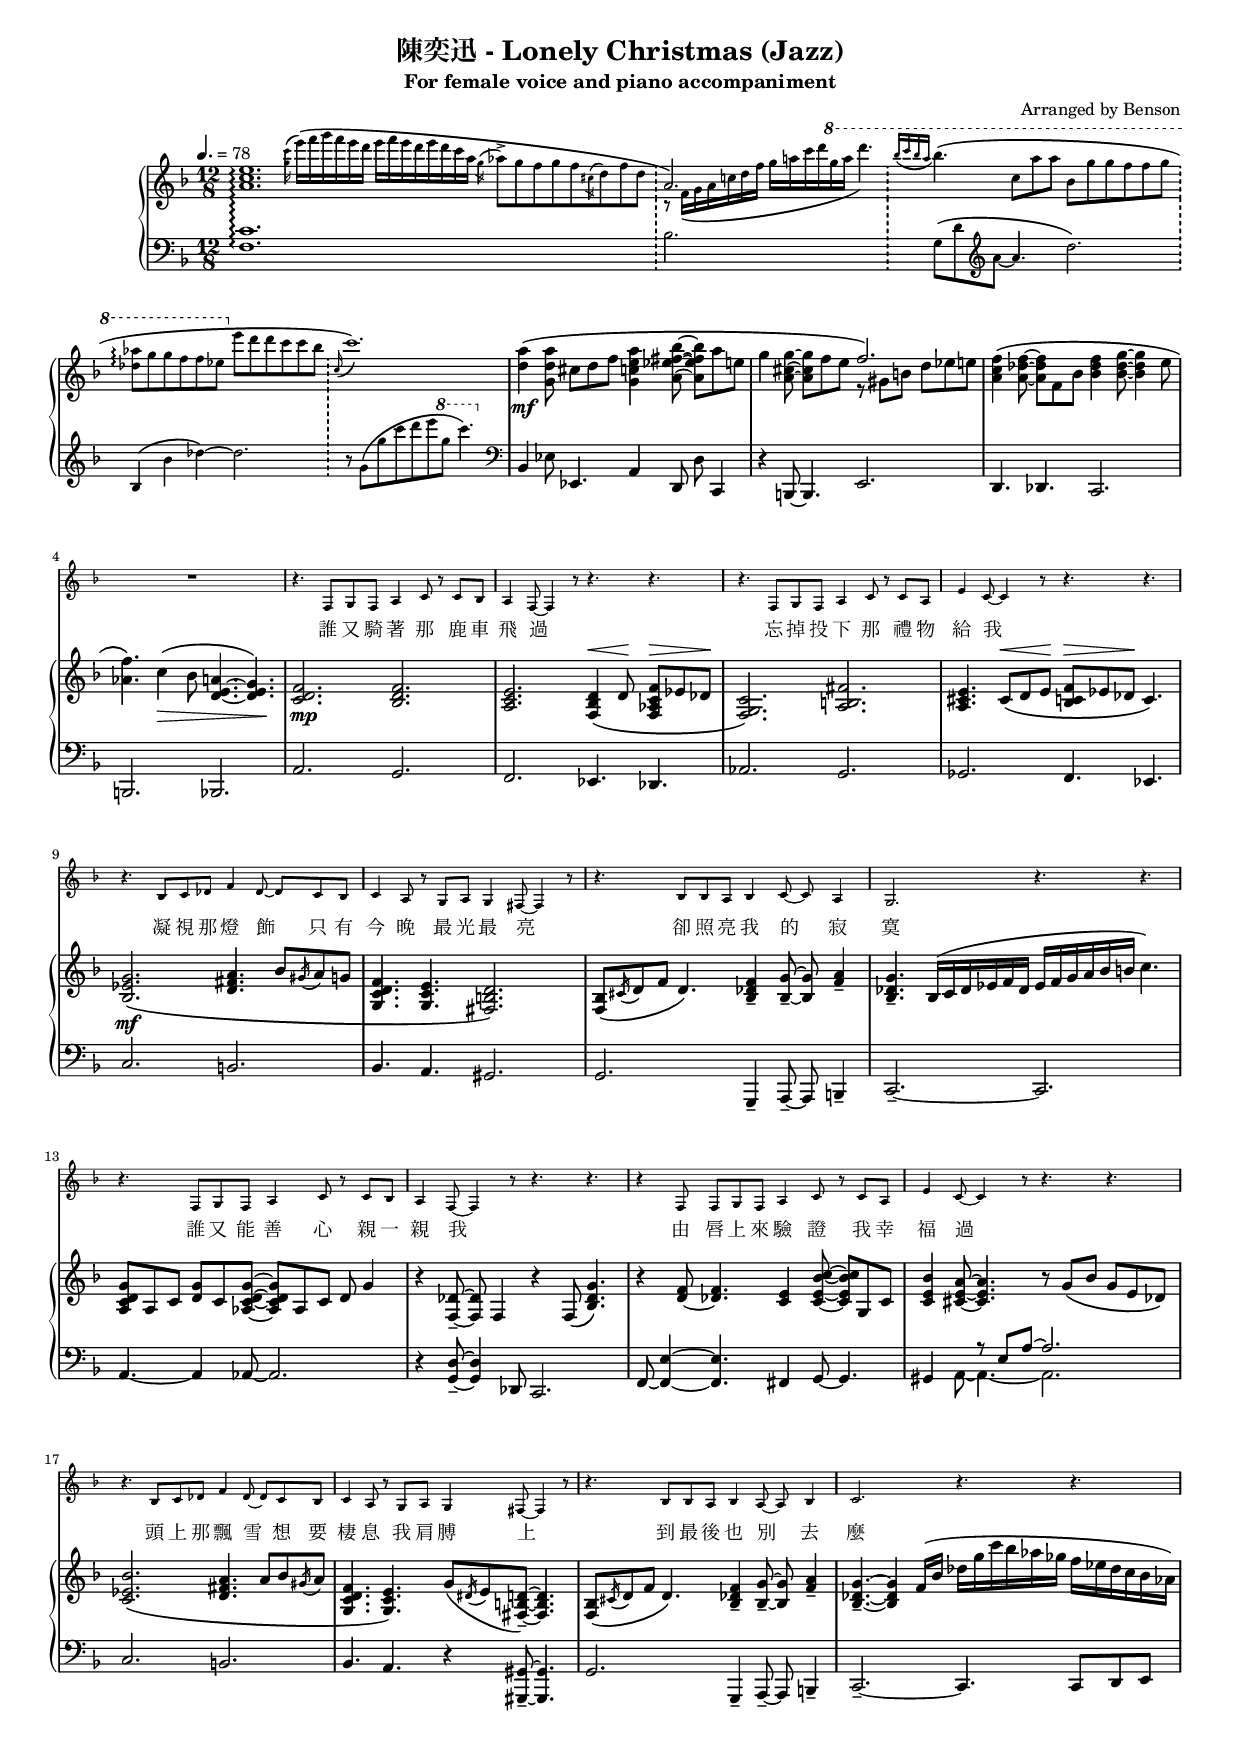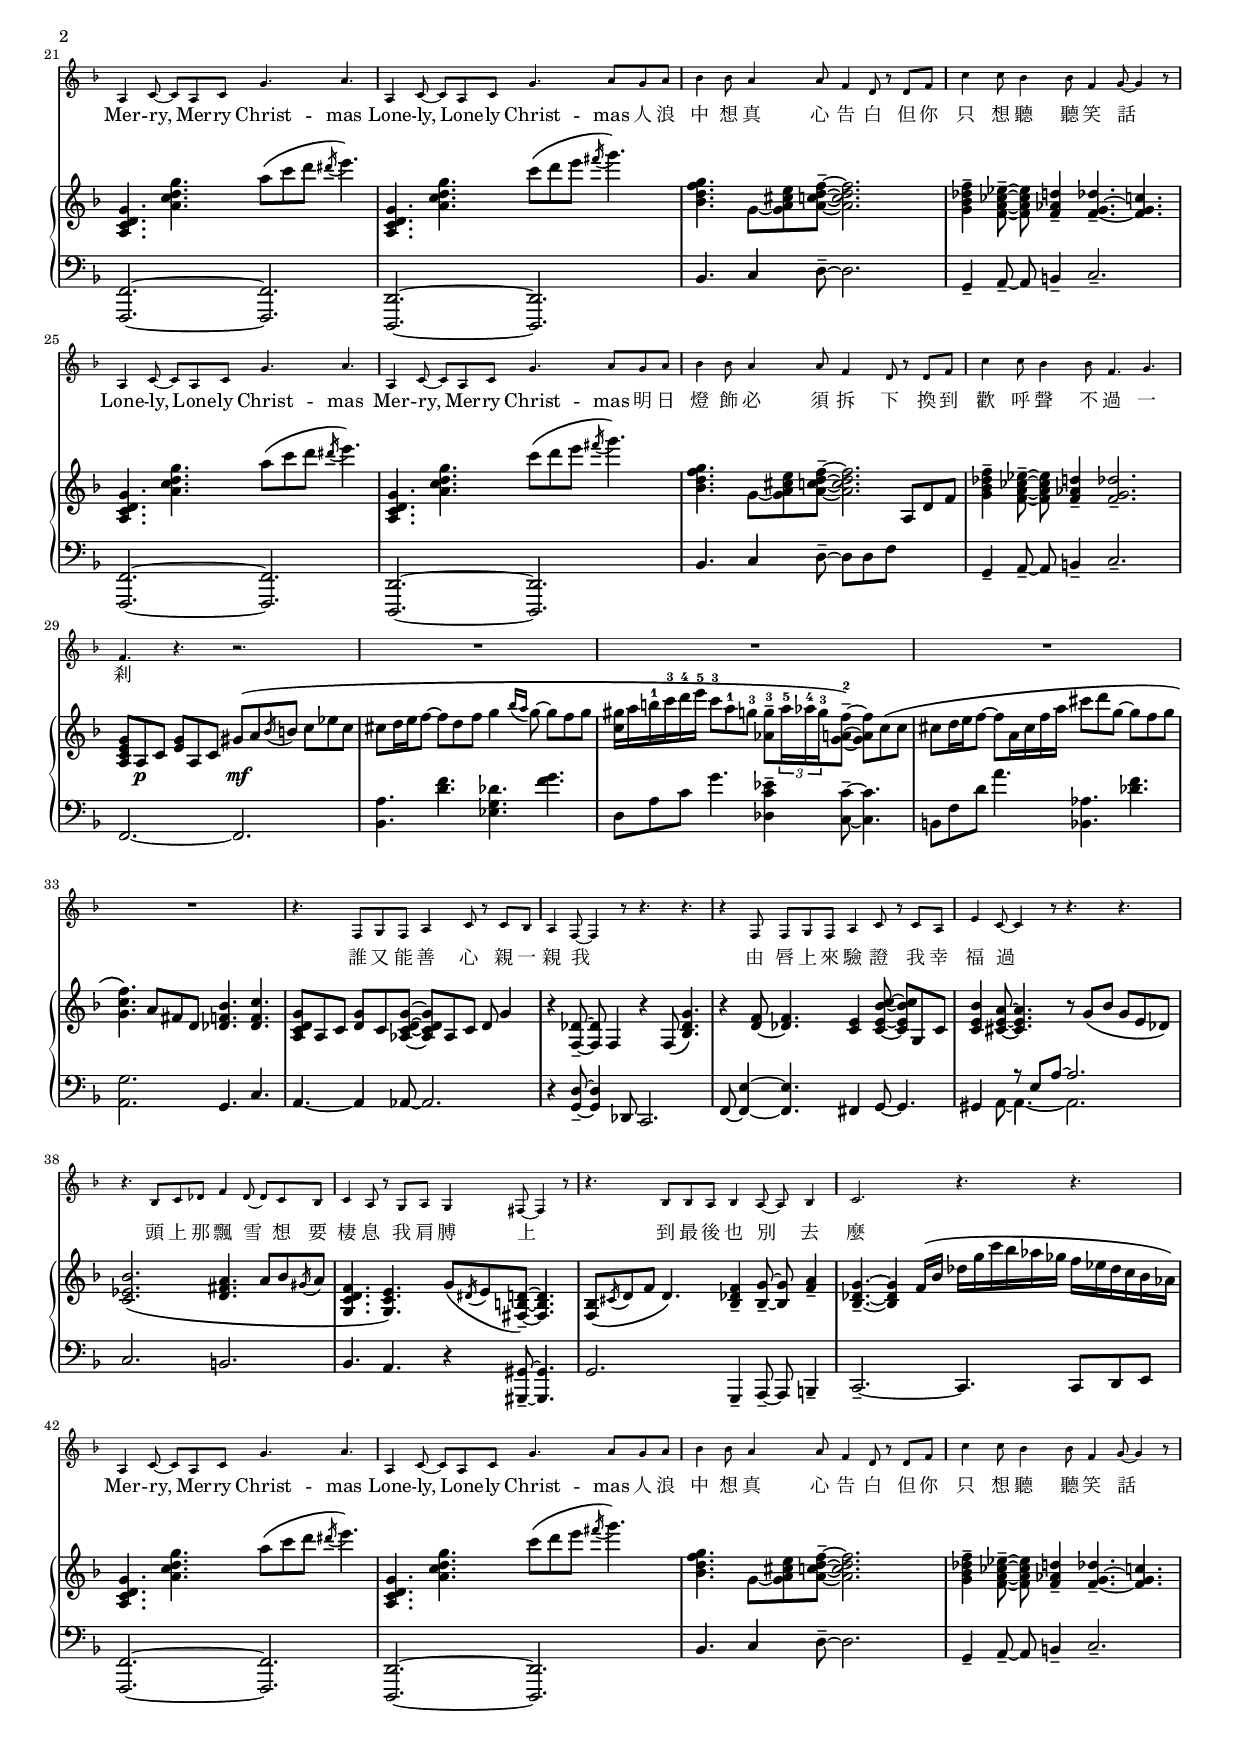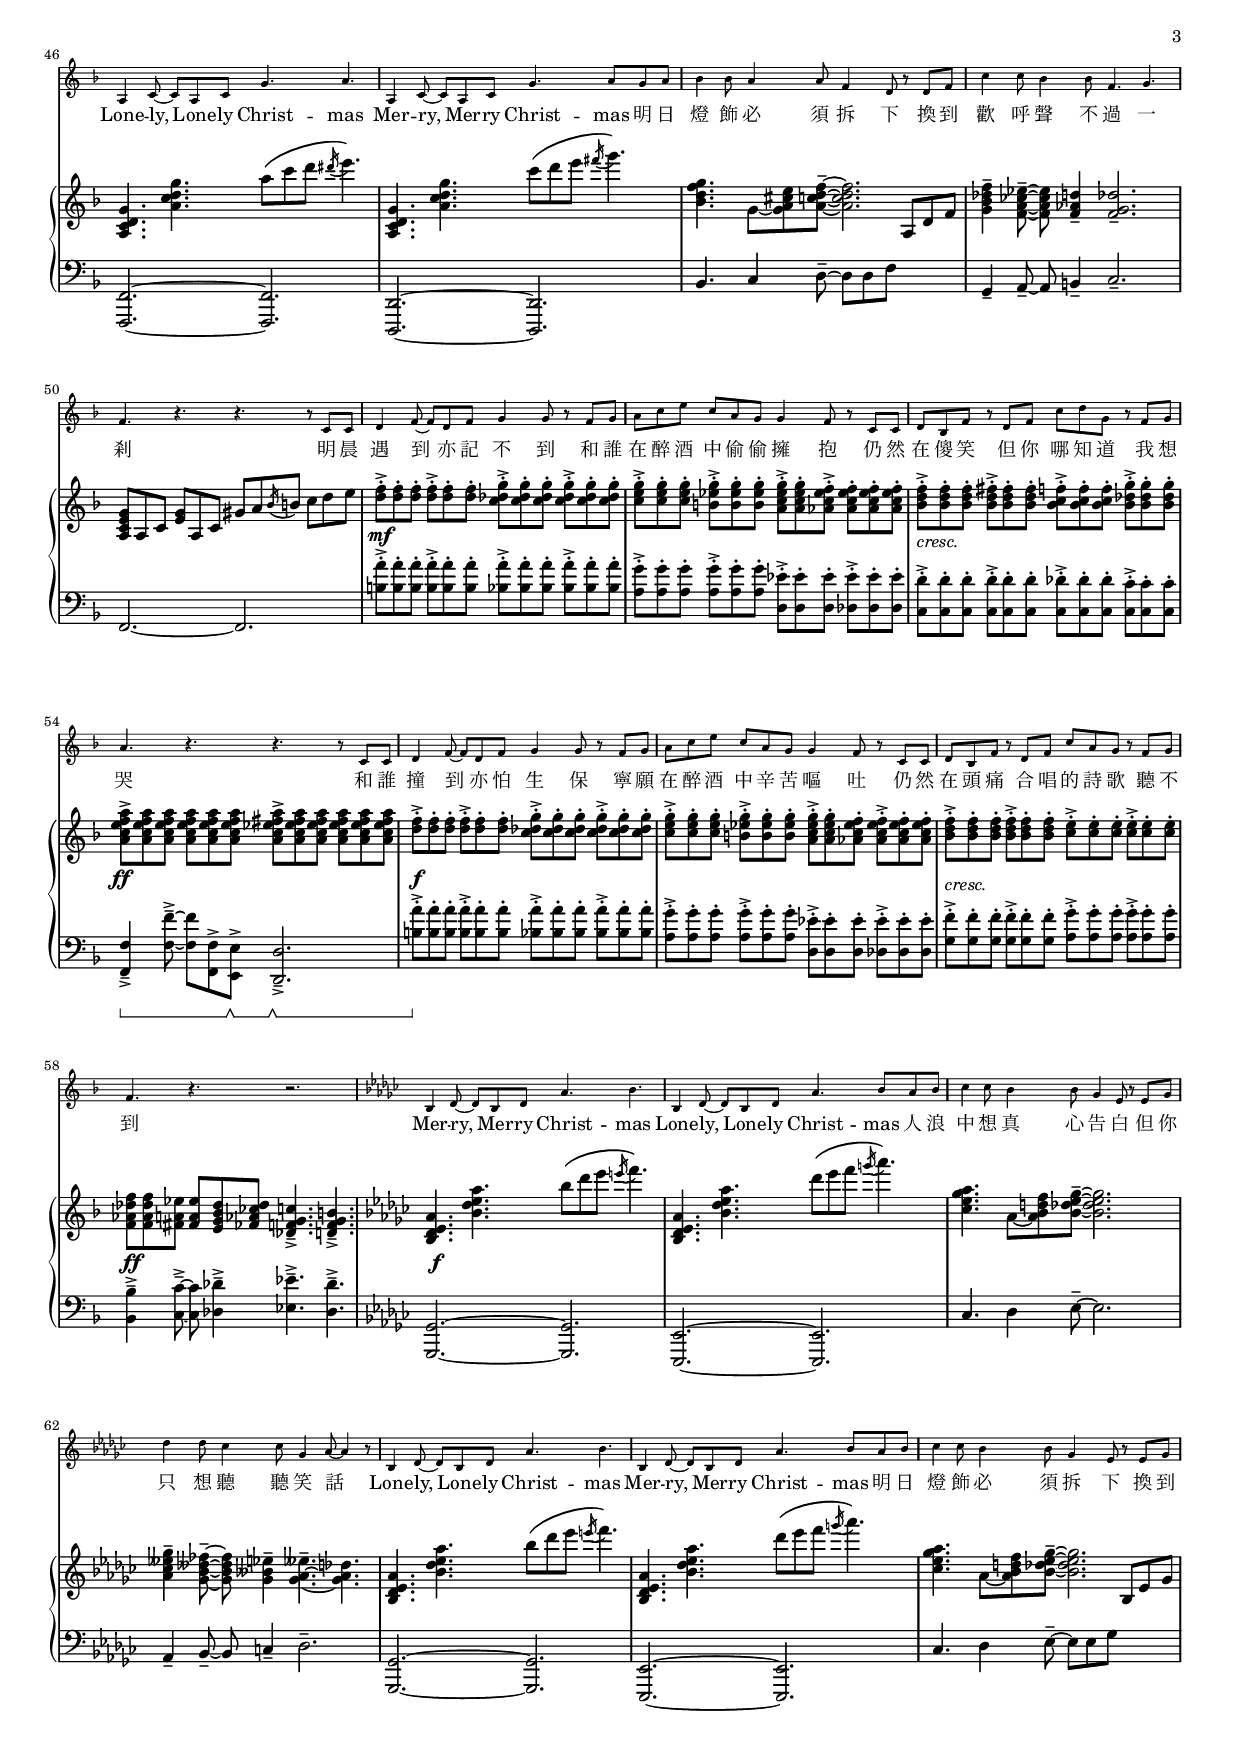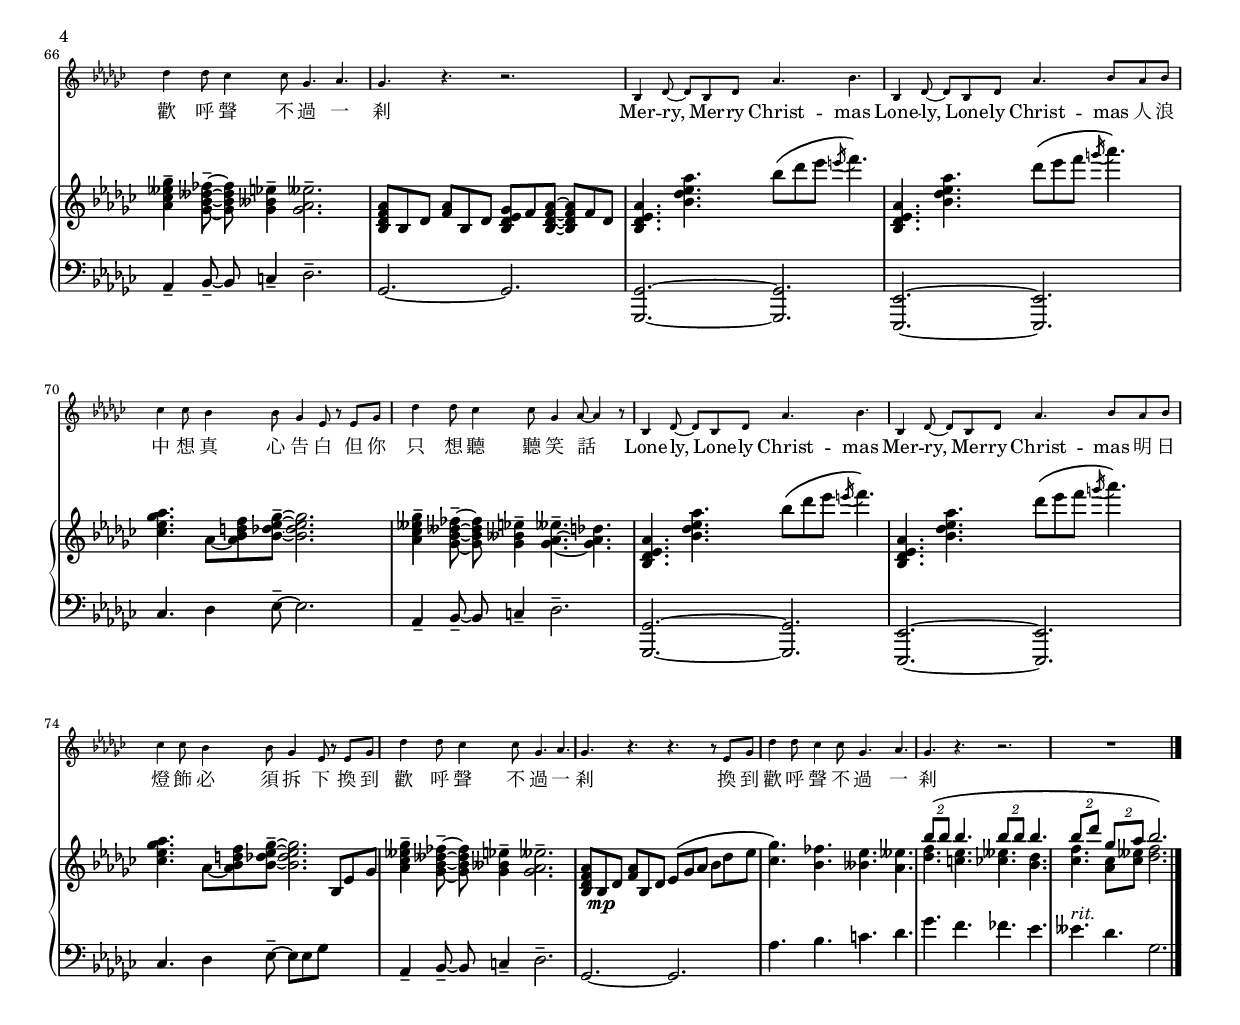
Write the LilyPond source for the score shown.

\version "2.18.2"
#(set-global-staff-size 15)

%%%%%%%%%%%%%%%%%%%%%%%%%%%%%%%%%%%%%%%%%%%%%%%%%%%%%%%%%%%%%%%%%%%%%%%%%%%%%%%%%%%%%%%%%%
%%  http://lsr.di.unimi.it/LSR/Item?id=445

%LSR by Jay Anderson.
%modyfied by Simon Albrecht on March 2014.
%=> http://lilypond.1069038.n5.nabble.com/LSR-445-error-td160662.html

#(define (octave-up m t)
 (let* ((octave (1- t))
      (new-note (ly:music-deep-copy m))
      (new-pitch (ly:make-pitch
        octave
        (ly:pitch-notename (ly:music-property m 'pitch))
        (ly:pitch-alteration (ly:music-property m 'pitch)))))
  (set! (ly:music-property new-note 'pitch) new-pitch)
  new-note))

#(define (octavize-chord elements t)
 (cond ((null? elements) elements)
     ((eq? (ly:music-property (car elements) 'name) 'NoteEvent)
       (cons (car elements)
             (cons (octave-up (car elements) t)
                   (octavize-chord (cdr elements) t))))
     (else (cons (car elements) (octavize-chord (cdr elements ) t)))))

#(define (octavize music t)
 (if (eq? (ly:music-property music 'name) 'EventChord)
       (ly:music-set-property! music 'elements (octavize-chord
(ly:music-property music 'elements) t)))
 music)

makeOctaves = #(define-music-function (parser location arg mus) (integer? ly:music?)
 (music-map (lambda (x) (octavize x arg)) (event-chord-wrap! mus)))
%%%%%%%%%%%%%%%%%%%%%%%%%%%%%%%%%%%%%%%%%%%%%%%%%%%%%%%%%%%%%%%%%%%%%%%%%%%%%%%%%%%%%%%%%%


\header {
  title = "陳奕迅 - Lonely Christmas (Jazz)"
  subtitle = "For female voice and piano accompaniment"
  arranger = "Arranged by Benson"
}

upper-intro = \relative c'' {
  \cadenzaOn
  <e g b>1.\arpeggio
  \tiny
  << {
    \tiny
    \stemNeutral
    \appoggiatura <d' g>16 b'16[\( c d c b a] b[ c b a b a g e]
    \acciaccatura d16 ees8->[ d c d c \acciaccatura gis16 a8 c a]
    \bar "!"
    \stemUp
    e2.\)
  } \\ {
    \stemDown
    \tiny
    s4.
    s2
    s1
    r8
    c16[\( d e g a c]
    d[ e g a \ottava #1 d e]
    a4.\)
  } >>
  \stemNeutral
  \bar "!"
  \appoggiatura { f16 g f e }
  f4.\( g,8[ e' e]
  f,[ d' d c c d]
  \bar "!"
  <aes ees'>8\arpeggio[ d d c c bes] \ottava #0 bes[ aes aes g g f]
  \bar "!"
  \appoggiatura g,16 g'1.\)
  \bar "|"
  \normalsize
  \cadenzaOff
}

lower-intro = \relative c' {
  \cadenzaOn
  <c g'>1.\arpeggio
  \tiny
  s4.
  s2
  s1
  f2.
  s2
  d8[\( a' \clef treble e'~] e4. a2.\)
  f,4\( f' aes~\) aes2.
  r8
  d,8[\( d' g a b \ottava #1 d]
  g4.\)
  \ottava #0
  s4
  \normalsize
  \cadenzaOff
}

upper-prelude = \relative c {
  << { \stemNeutral <a''' e'>4\( <d, a' e'>8 gis a c <d, g b e>4 <e bes' cis f>8~ q e' b
  d4 <e, gis d'>8~ q c' b \stemUp c2.\) } \\ { s1. s2. \stemDown r8 dis, fis a bes b } >>
  <e, g c>4\( <e aes c>8~ q c f <f aes c>4 <f aes d>8~ q4 b8
  <ees, c'>4.\) g4\( f8 <a, b e>4.~ <a b d>\)
}

lower-prelude = \relative c {
  \clef bass
  f4 bes8 bes,4. e4 a,8 a' g,4 r4 fis8~ fis4. b2.
  a4. aes4. g2. fis2. f
}

lower-melodya = \relative c {
  e2. d c bes4. aes
  ees'2. d des c4. bes
  g'2. fis f4. e dis2.
  d2. d,4-- e8~-- e fis4-- g2.~-- g2.
}

upper-melodya = \relative c' {
  \clef treble
  <g' a c>2. <f a c> <e g b> <c f a>4\(^\< a'8\! <c, ees g c>8^\> bes' aes\!
  <c, d g>2.\) <e fis cis'> <e gis b>4. gis8\(^\< a b\! <f g c>8^\> bes aes\! g4.\)
  <f bes d>2.\( <a cis e>4. f'8 \acciaccatura dis16 e8 d <d, g a c>4. <d g b> <cis fis a>2.\)
  <c f>8\( \acciaccatura gis'16 a8 c a4.\) <f aes c>4-- <f d'>8~-- q <c' e>4-- <f, aes d>4.--
  f16\( g aes bes c aes bes c d e f fis g4.\)
}

lower-melodya-dash = \relative c {
  e4.~ e4 ees8~ ees2.
  r4 <d a'>8~-- q4 aes8 g2.
  c8~ <c b'>4~ q4. cis4 d8~ d4. dis4 << { s8 r8 b' e~ e2. } \\ { e,8~ e4.~ e2. } >>
  g2. fis f4. e r4 <dis dis,>8~-- q4.
  d2. d,4-- e8~-- e fis4-- g2.~-- g4. g8 a b
}

upper-melodya-dash = \relative c' {
  <e g a d>8 e g <a d> g <ees g a d>~ q ees g a d4
  r4 <c, aes'>8~-- q8 c4 r4 c8\( <f aes d>4.\)
  r4 <a c>8~ <aes c>4. <g b>4 <g b f' g>8~ q8 d8 g <g b f'>4 <gis b e>8~ q4. r8 d'\( f d b aes\)
  <g bes f'>2.\( <a cis e>4. e'8 f \acciaccatura dis16 e8 <d, g a c>4. <d g b>\) d'8\( \acciaccatura ais16 b8 <cis, fis a>8~\)-- q4.
  <c f>8\( \acciaccatura gis'16 a8 c a4.\) <f aes c>4-- <f d'>8~-- q <c' e>4-- <f, aes d>4.~-- q4
  c'16\( f aes d g f ees des c bes aes g f ees\)
}

lower-melodyb = \relative c, {
  <c c'>2.~ q
  <a a'>~ q
  f''4. g4 a8~-- a2.
  d,4-- e8~-- e fis4-- g2.--
  <c,, c'>2.~ q
  <a a'>~ q
  f''4. g4 a8~-- a a c \change Staff = "right" e a c
  \change Staff = "left"
  d,,4-- e8~-- e fis4-- g2.-- c,2.~ c
}

upper-melodyb = \relative c {
  % \clef bass % depending on transpoing interval
  <e' g a d>4.
  % \clef treble % depending on transpoing interval
  <e' g a d>4. e'8\( g a \acciaccatura ais16 b4.\)
  % \clef bass % depending on transpoing interval
  <e,,, g a d>4.
  % \clef treble % depending on transpoing interval
  <e' g a d>4. g'8\( a b \acciaccatura cis16 d4.\)
  <f,, a c d>4. d8~ <d e gis b>8 <e g a c>8~-- q2.
  <d f aes c>4-- <c e ges bes>8~-- q <c ees a>4-- <c d aes'>4.~-- <c d g>
  % \clef bass % depending on transpoing interval
  <e, g a d>4.
  % \clef treble % depending on transpoing interval
  <e' g a d>4. e'8\( g a \acciaccatura ais16 b4.\)
  % \clef bass % depending on transpoing interval
  <e,,, g a d>4.
  % \clef treble % depending on transpoing interval
  <e' g a d>4. g'8\( a b \acciaccatura cis16 d4.\)
  <f,, a c d>4. d8~ <d e gis b>8 <e g a c>8~-- q2.
  <d f aes c>4-- <c e ges bes>8~-- q <c ees a>4-- <c d aes'>2.--
  <e, g b d>8 e g <b d> e, g
}

upper-melodyb-end-a = \relative c' {
  <e g a c>8 b' <e, g b d>8~ q b' g
}

upper-melodyb-before-melodyc = \relative c'' {
  dis8 e \acciaccatura f16 fis8 g a b
}

upper-episode = \relative c'' {
  dis8\( e g g e g
  a4 c8~ c a c
  d4 d8~ d c d
  <e g,> g b g e d
  <d ees,>4-- <c d, e>8~\)-- q g\( g
  a f c'~ c a c
  g' a d,~ d c d
  <c g d>4.\) e,8 cis a <aes c f>4. <aes c g'> 
}

upper-episode-jazz = \relative c'' {
  dis8\( e \acciaccatura f16 fis8 g bes g
  gis8 a16 b c8~ c8 a c
  d4 \appoggiatura { f16 e } d8~ d c d
  <dis g,>16 e fis-1 g-3 a-4 b-5 g8-3 e-1 d-3
  <d-3 ees,>8-- \tuplet 3/2 8 { e16-5 ees-4 d-3 } <c-2 d, e>8~\)-- q g\( g
  gis8 a16 b c8~ c8 e,16 gis c e
  gis8 a d,~ d c d
  <c g d>4.\) e,8 cis a <aes c f>4. <aes c g'> 
}

lower-episode = \relative c {
  <f e'>4. <a' c>
  <bes, d aes'> <c' d>
  a,8 e' g d'4.
  <aes, g' bes>4-- <g g'>8~-- q4.
  fis8 c' a' e'4.
  <f,, ees'>4. <aes' c>
  <e, d'>2.
  d4.
  g
}

lower-melodyc = \relative c' {
  <fis e'>8-.-> q-. q-. q-.-> q-. q-.
  <f e'>8-.-> q-. q-. q-.-> q-. q-.
  <e d'>8-.-> q-. q-. q-.-> q-. q-.
  <a, bes'>8-.-> q-. q-. <aes bes'>-.-> q-. q-.
  <g a'>-.-> q-. q-. q-.-> q-. q-.
  <g aes'>-.-> q-. q-. <g g'>-.-> q-. q-.
  <c, c'>4->--\sustainOn <c' c'>8~->-- q <c, c'>-> <b b'>->\sustainOff\sustainOn
  <a a'>2.->--\sustainOff\sustainOn

  <fis'' e'>8-.->\sustainOff q-. q-. q-.-> q-. q-.
  <f e'>8-.-> q-. q-. q-.-> q-. q-.
  <e d'>8-.-> q-. q-. q-.-> q-. q-.
  <a, bes'>8-.-> q-. q-. <aes bes'>-.-> q-. q-.
  <d c'>-.-> q-. q-. q-.-> q-. q-.
  <e d'>-.-> q-. q-. q-.-> q-. q-.
  <f, f'>4->-- <g g'>8~->-- q <aes aes'>4->--
  <bes bes'>4.->-- <aes aes'>->--
}

upper-melodyc = \relative c''' {
  <a c>8-.-> q-. q-. q-.-> q-. q-.
  <g aes d>8-.-> q-. q-. q-.-> q-. q-.
  <g b d>-.-> q-. q-. <fis bes d>-.-> q-. q-.
  <e g bes d>-.-> q-. <ees g bes c>-.-> q-. q-. q-.
  <f a c>-.-> q-. q-. <f a cis>-.-> q-. q-.
  <f g c>-.-> q-. q-. <f aes d>-.-> q-. q-.
  <e g b c e>-> q q q q q
  <e g bes cis e>-> q q q q q

  <a c>8-.-> q-. q-. q-.-> q-. q-.
  <g aes d>8-.-> q-. q-. q-.-> q-. q-.
  <g b d>-.-> q-. q-. <fis bes d>-.-> q-. q-.
  <e g bes d>-.-> q-. <ees g bes c>-. q-.-> q-. q-.
  <f a c>-.-> q-. q-. q-.-> q-. q-.
  <g b>-.-> q-. q-. q-.-> q-. q-.
  <c, ees aes c> q <cis e bes'> q <b d f aes> <ces ees ges aes>
  <aes c d g>4.->-- <a c d fis>->--
}

upper-ending = \relative c'' {
  a8\( c d e g a
  <f c'>4.\) <e bes'> <ees a> <d aes'>
  << {
    \tuplet 2/3 { e'8\( e } e4.
    \tuplet 2/3 { e8 e } e4.
    \tuplet 2/3 4. {
      \set Score.tempoHideNote = ##t
      \tempo 4. = 74
      e8
      \tempo 4. = 66
      g
      \tempo 4. = 54
      c,
      \tempo 4. = 40
      d
      \tempo 4. = 32
    } e2.\)
  } \\ {
    <g, b>4. <fis a> <f aes> <e g>
    <f b>
    \omit TupletNumber
    \tuplet 2/3 { <d f>8 <f aes> } <g b>2.
  } >>
}

lower-ending = \relative c' {
  d4. e fis g c b bes a aes g c,2.
}

upper-midi = \relative c' {
  \set Staff.pedalSustainStyle = #'bracket
  \key c \major
  \clef treble
  \tempo 4. = 78
  \time 12/8
  \upper-intro
  \upper-prelude
  \upper-melodya
  \upper-melodya-dash
  \upper-melodyb
  \upper-episode-jazz
  \upper-melodya-dash
  \upper-melodyb
  \upper-melodyb-before-melodyc
  \upper-melodyc
  \key des \major
  \transpose c des {
    \upper-melodyb
    \upper-melodyb-end-a
    \upper-melodyb
    \upper-ending
  }
  \bar "|."
}

upper-print = \relative c' {
  \set Staff.pedalSustainStyle = #'bracket
  \key c \major
  \clef treble
  \tempo 4. = 78
  \time 12/8
  \upper-intro
  \upper-prelude
  \upper-melodya
  \upper-melodya-dash
  \upper-melodyb
  \upper-episode-jazz
  \upper-melodya-dash
  \upper-melodyb
  \upper-melodyb-before-melodyc
  \upper-melodyc
  \key des \major
  \transpose c des {
    \upper-melodyb
    \upper-melodyb-end-a
    \upper-melodyb
    \upper-ending
  }
  \bar "|."
}

lower-midi = \relative c {
  \set Staff.pedalSustainStyle = #'bracket
  \key c \major
  \clef bass
  \time 12/8
  \lower-intro
  \lower-prelude
  \lower-melodya
  \lower-melodya-dash
  \lower-melodyb
  \lower-episode
  \lower-melodya-dash
  \lower-melodyb
  \lower-melodyc
  \key des \major
  \transpose c des {
    \lower-melodyb
    \lower-melodyb
    \lower-ending
  }
  \bar "|."
}

lower-print = \relative c {
  \set Staff.pedalSustainStyle = #'bracket
  \key c \major
  \clef bass
  \time 12/8
  \lower-intro
  \lower-prelude
  \lower-melodya
  \lower-melodya-dash
  \lower-melodyb
  \lower-episode
  \lower-melodya-dash
  \lower-melodyb
  \lower-melodyc
  \key des \major
  \transpose c des {
    \lower-melodyb
    \lower-melodyb
    \lower-ending
  }
  \bar "|."
}

dynamics = {
  #(skip-of-length upper-intro)
  s1.\mf
  s1.*2
  s4. s4.\> s4. s4.\!
  s1.\mp
  s1.*3
  s1.\mf
  s1.*19
  s8 s4\p s4. s2.\mf
  s1.*21
  s1.\mf
  s1.
  s1.-"cresc."
  s4.\ff s4 s8
  s2.
  s1.\f
  s1.
  s1.-"cresc."
  s1.\ff
  s1.\f
  s1.*16
  s8 s4\mp s4. s2.
  s1.*2
  s4.-"rit."
}

guitarchords = \chordmode {
}

lyricsmain = \lyricmode {
  誰 又 騎 著 那 鹿 車 飛 過
  忘 掉 投 下 那 禮 物 給 我
  凝 視 那 燈 飾 只 有 今 晚 最 光 最 亮
  卻 照 亮 我 的 寂 寞

  誰 又 能 善 心 親 一 親 我
  由 唇 上 來 驗 證 我 幸 福 過
  頭 上 那 飄 雪 想 要 棲 息 我 肩 膊 上
  到 最 後 也 別 去 麼

  Mer -- ry, Mer -- ry Christ -- mas
  Lone -- ly, Lone -- ly Christ -- mas
  人 浪 中 想 真 心 告 白
  但 你 只 想 聽 聽 笑 話
  Lone -- ly, Lone -- ly Christ -- mas
  Mer -- ry, Mer -- ry Christ -- mas
  明 日 燈 飾 必 須 拆 下
  換 到 歡 呼 聲 不 過 一 剎

  誰 又 能 善 心 親 一 親 我
  由 唇 上 來 驗 證 我 幸 福 過
  頭 上 那 飄 雪 想 要 棲 息 我 肩 膊 上
  到 最 後 也 別 去 麼

  Mer -- ry, Mer -- ry Christ -- mas
  Lone -- ly, Lone -- ly Christ -- mas
  人 浪 中 想 真 心 告 白
  但 你 只 想 聽 聽 笑 話
  Lone -- ly, Lone -- ly Christ -- mas
  Mer -- ry, Mer -- ry Christ -- mas
  明 日 燈 飾 必 須 拆 下
  換 到 歡 呼 聲 不 過 一 剎

  明 晨 遇 到 亦 記 不 到 和 誰 在 醉 酒 中 偷 偷 擁 抱
  仍 然 在 傻 笑 但 你 哪 知 道 我 想 哭
  和 誰 撞 到 亦 怕 生 保 寧 願 在 醉 酒 中 辛 苦 嘔 吐
  仍 然 在 頭 痛 合 唱 的 詩 歌 聽 不 到

  Mer -- ry, Mer -- ry Christ -- mas
  Lone -- ly, Lone -- ly Christ -- mas
  人 浪 中 想 真 心 告 白
  但 你 只 想 聽 聽 笑 話
  Lone -- ly, Lone -- ly Christ -- mas
  Mer -- ry, Mer -- ry Christ -- mas
  明 日 燈 飾 必 須 拆 下
  換 到 歡 呼 聲 不 過 一 剎

  Mer -- ry, Mer -- ry Christ -- mas
  Lone -- ly, Lone -- ly Christ -- mas
  人 浪 中 想 真 心 告 白
  但 你 只 想 聽 聽 笑 話
  Lone -- ly, Lone -- ly Christ -- mas
  Mer -- ry, Mer -- ry Christ -- mas
  明 日 燈 飾 必 須 拆 下
  換 到 歡 呼 聲 不 過 一 剎

  換 到 歡 呼 聲 不 過 一 剎
}

melodya = \relative c' {
  r4. c8 d c e4 g8 r g f e4 c8~ c4 r8 r4. r4.
  r4. c8 d c e4 g8 r g e b'4 g8~ g4 r8 r4. r4.
  r4. f8 g aes c4 aes8~ aes g f g4 e8 r d e d4 cis8~ cis4 r8
  r4. f8 f e f4 g8~ g8 e4 d2. r4. r4.
}

melodya-dash = \relative c' {
  r4. c8 d c e4 g8 r g f e4 c8~ c4 r8 r4. r4.
  r4 c8 c d c e4 g8 r g e b'4 g8~ g4 r8 r4. r4.
  r4. f8 g aes c4 aes8~ aes g f g4 e8 r d e d4 cis8~ cis4 r8
  r4. f8 f e f4 e8~ e8 f4 g2. r4. r4.
}

melodyb = \relative c' {
  e4 g8~ g e g d'4. e
  e,4 g8~ g e g d'4. e8 d e
  f4 f8 e4 e8 c4 a8 r
  a c g'4 g8 f4 f8 c4 d8~ d4 r8
  e,4 g8~ g e g d'4. e
  e,4 g8~ g e g d'4. e8 d e
  f4 f8 e4 e8 c4 a8 r
  a c g'4 g8 f4 f8 c4. d c4. r4.
}

melodyc = \relative c'' {
  r4. r8 g g
  a4 c8~ c a c d4 d8 r c d e g b g e d d4 c8 r g g
  a f c' r a c g' a d, r c d e4. r4. r4. r8 g, g
  a4 c8~ c a c d4 d8 r c d e g b g e d d4 c8 r g g
  a f c' r a c g' e d r c d c4. r4. r2.
}

melody-last = \relative c'' {
  r4. r8
  a c g'4 g8 f4 f8 c4. d c4. r4.
}

melody = \relative c' {
  \key c \major
  \clef treble
  \time 12/8
  #(skip-of-length upper-intro)
  R1.*4
  \melodya
  \melodya-dash
  \melodyb r2.
  R1.*4
  \melodya-dash
  \melodyb
  \melodyc
  \key des \major
  \transpose c des { \melodyb r2. }
  \transpose c des { \melodyb }
  \transpose c des { \melody-last }
  r2.
  R1.
}

melody-transposed = \transpose c f, { \melody }
upper-midi-transposed = \transpose c f, { \upper-midi }
lower-midi-transposed = \transpose c f, { \lower-midi }
upper-print-transposed = \transpose c f, { \upper-print }
lower-print-transposed = \transpose c f, { \lower-print }

\book {
\score {
  <<
    % \new ChordNames {
      % \guitarchords
    % }
    \new Staff = "melodystaff" <<
      \set Staff.midiInstrument = #"electric guitar (clean)"
      \set Staff.instrumentName = #"Voice"
      \set Staff.midiMinimumVolume = #0.5
      \set Staff.midiMaximumVolume = #0.6
      \new Voice = "melody" {
        \melody-transposed
      }
      \context Lyrics = "lyrics" { \lyricsto "melody" { \lyricsmain } }
    >>
    \new PianoStaff <<
      \set Staff.midiInstrument = #"acoustic grand"
      \set Staff.instrumentName = #"Piano"
      \new Staff = "right" {
        \set Staff.midiMinimumVolume = #0.5
        \set Staff.midiMaximumVolume = #0.6
        \upper-midi-transposed
      }
      \new Staff = "left" {
        \set Staff.midiMinimumVolume = #0.5
        \set Staff.midiMaximumVolume = #0.6
        \lower-midi-transposed
      }
    >>
  >>
  \midi {
    \context {
      \ChordNameVoice \remove Note_performer
    }
  }
}
}
\book {
\score {
  <<
    \new ChordNames {
      \set chordChanges = ##t
      % \guitarchords
    }
    \new Staff = "melodystaff" \with {
      fontSize = #-3
      \override StaffSymbol.staff-space = #(magstep -3)
      \override StaffSymbol.thickness = #(magstep -3)
    }
    <<
      \set Staff.midiInstrument = #"choir aahs"
      \set Staff.instrumentName = #"Voice"
      \new Voice = "melody" {
        \melody-transposed
      }
      \context Lyrics = "lyrics" { \lyricsto "melody" { \lyricsmain } }
    >>
    \new PianoStaff <<
      \set PianoStaff.connectArpeggios = ##t
      \set Staff.midiInstrument = #"acoustic grand"
      \set Staff.instrumentName = #"Piano"
      \new Staff = "right" { \upper-print-transposed }
      \new Dynamics = "Dynamics_pf" \dynamics
      \new Staff = "left" { \lower-print-transposed }
    >>
  >>
  \layout {
    \context {
      % add the RemoveEmptyStaffContext that erases rest-only staves
      \Staff \RemoveEmptyStaves
    }
    \context {
      % add the RemoveEmptyStaffContext that erases rest-only staves
      \Dynamics \RemoveEmptyStaves
    }
    \context {
      \Score
      % Remove all-rest staves also in the first system
      \override VerticalAxisGroup.remove-first = ##t
      % If only one non-empty staff in a system exists, still print the starting bar
      \override SystemStartBar.collapse-height = #1
    }
    \context {
      \ChordNames
      \override ChordName #'font-size = #-3
    }
  }
}
}
